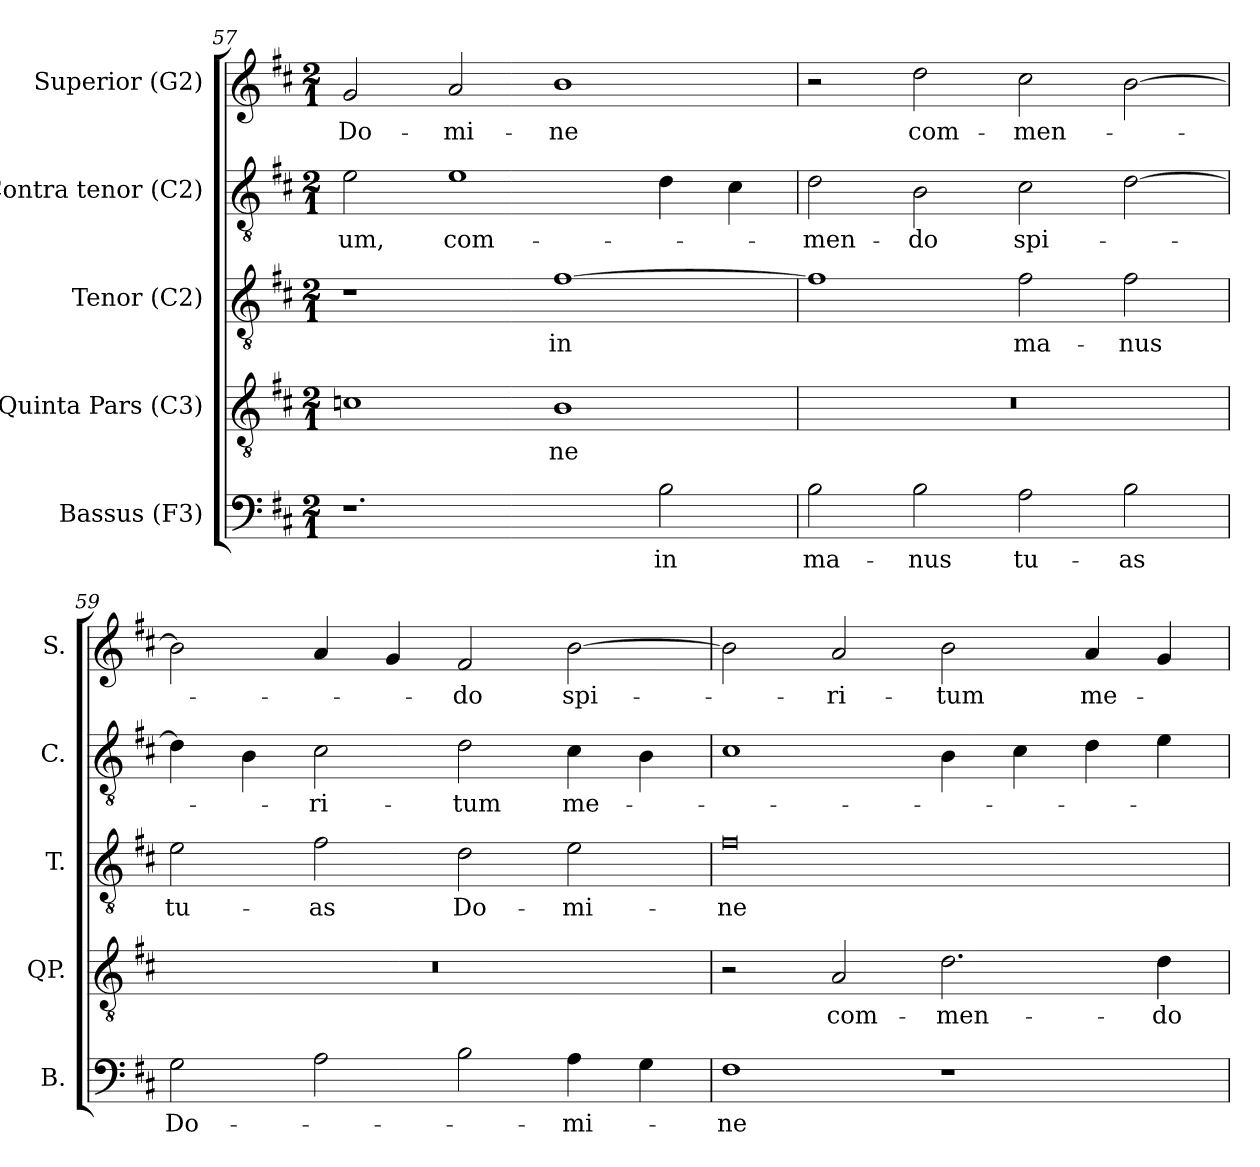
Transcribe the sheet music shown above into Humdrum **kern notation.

**kern	**text	**kern	**text	**kern	**text	**kern	**text	**kern	**text
*part5	*part5	*part4	*part4	*part3	*part3	*part2	*part2	*part1	*part1
*staff5	*staff5	*staff4	*staff4	*staff3	*staff3	*staff2	*staff2	*staff1	*staff1
*I"Bassus (F3)	*	*I"Quinta Pars (C3)	*	*I"Tenor (C2)	*	*I"Contra tenor (C2)	*	*I"Superior (G2)	*
*I'B.	*	*I'QP.	*	*I'T.	*	*I'C.	*	*I'S.	*
!!LO:LB:g=z
*clefF4	*	*clefGv2	*	*clefGv2	*	*clefGv2	*	*clefG2	*
*	*	*ITrd7c12	*	*ITrd7c12	*	*ITrd7c12	*	*	*
*k[f#c#]	*	*k[f#c#]	*	*k[f#c#]	*	*k[f#c#]	*	*k[f#c#]	*
*D:	*	*D:	*	*D:	*	*D:	*	*D:	*
*M2/1	*	*M2/1	*	*M2/1	*	*M2/1	*	*M2/1	*
=57	=57	=57	=57	=57	=57	=57	=57	=57	=57
!	!	!	!	!	!	!	!LO:LY:b:color=#000000	!	!
!	!	!	!	!	!	!	!	!	!LO:LY:b:color=#000000
1.r	.	1Cni	.	1r	.	2Ei\	-um,	2gi/	Do-
!	!	!	!	!	!	!	!LO:LY:b:color=#000000	!	!
!	!	!	!	!	!	!	!	!	!LO:LY:b:color=#000000
.	.	.	.	.	.	1Ei	com-	2ai/	-mi-
!	!	!	!LO:LY:b:color=#000000	!	!	!	!	!	!
!	!	!	!	!	!LO:LY:b:color=#000000	!	!	!	!
!	!	!	!	!	!	!	!	!	!LO:LY:b:color=#000000
.	.	1BBi	-ne	[1F#i	in	.	.	1bi	-ne
!	!LO:LY:b:color=#000000	!	!	!	!	!	!	!	!
2Bi\	in	.	.	.	.	4Di\	.	.	.
.	.	.	.	.	.	4C#i\	.	.	.
=58	=58	=58	=58	=58	=58	=58	=58	=58	=58
!	!LO:LY:b:color=#000000	!LO:N:vis=1	!	!	!	!	!	!	!
!	!	!	!	!	!	!	!LO:LY:b:color=#000000	!	!
2Bi\	ma-	0r	.	1F#i]	.	2Di\	-men-	2r	.
!	!LO:LY:b:color=#000000	!	!	!	!	!	!	!	!
!	!	!	!	!	!	!	!LO:LY:b:color=#000000	!	!
!	!	!	!	!	!	!	!	!	!LO:LY:b:color=#000000
2Bi\	-nus	.	.	.	.	2BBi\	-do	2ddi\	com-
!	!LO:LY:b:color=#000000	!	!	!	!	!	!	!	!
!	!	!	!	!	!LO:LY:b:color=#000000	!	!	!	!
!	!	!	!	!	!	!	!LO:LY:b:color=#000000	!	!
!	!	!	!	!	!	!	!	!	!LO:LY:b:color=#000000
2Ai\	tu-	.	.	2F#i\	ma-	2C#i\	spi-	2cc#i\	-men-
!	!LO:LY:b:color=#000000	!	!	!	!	!	!	!	!
!	!	!	!	!	!LO:LY:b:color=#000000	!	!	!	!
2Bi\	-as	.	.	2F#i\	-nus	[2Di\	.	[2bi\	.
=59	=59	=59	=59	=59	=59	=59	=59	=59	=59
!	!LO:LY:b:color=#000000	!LO:N:vis=1	!	!	!	!	!	!	!
!	!	!	!	!	!LO:LY:b:color=#000000	!	!	!	!
2Gi\	Do-	0r	.	2Ei\	tu-	4Di\]	.	2bi\]	.
.	.	.	.	.	.	4BBi\	.	.	.
!	!	!	!	!	!LO:LY:b:color=#000000	!	!	!	!
!	!	!	!	!	!	!	!LO:LY:b:color=#000000	!	!
2Ai\	.	.	.	2F#i\	-as	2C#i\	-ri-	4ai/	.
.	.	.	.	.	.	.	.	4gi/	.
!	!	!	!	!	!LO:LY:b:color=#000000	!	!	!	!
!	!	!	!	!	!	!	!LO:LY:b:color=#000000	!	!
!	!	!	!	!	!	!	!	!	!LO:LY:b:color=#000000
2Bi\	.	.	.	2Di\	Do-	2Di\	-tum	2f#i/	-do
!	!LO:LY:b:color=#000000	!	!	!	!	!	!	!	!
!	!	!	!	!	!LO:LY:b:color=#000000	!	!	!	!
!	!	!	!	!	!	!	!LO:LY:b:color=#000000	!	!
!	!	!	!	!	!	!	!	!	!LO:LY:b:color=#000000
4Ai\	-mi-	.	.	2Ei\	-mi-	4C#i\	me-	[2bi\	spi-
4Gi\	.	.	.	.	.	4BBi\	.	.	.
=60	=60	=60	=60	=60	=60	=60	=60	=60	=60
!	!LO:LY:b:color=#000000	!	!	!	!	!	!	!	!
!	!	!	!	!	!LO:LY:b:color=#000000	!	!	!	!
1F#i	-ne	2r	.	0F#i	-ne	1C#i	.	2bi\]	.
!	!	!	!LO:LY:b:color=#000000	!	!	!	!	!	!
!	!	!	!	!	!	!	!	!	!LO:LY:b:color=#000000
.	.	2AAi/	com-	.	.	.	.	2ai/	-ri-
!	!	!	!LO:LY:b:color=#000000	!	!	!	!	!	!
!	!	!	!	!	!	!	!	!	!LO:LY:b:color=#000000
1r	.	2.Di\	-men-	.	.	4BBi\	.	2bi\	-tum
.	.	.	.	.	.	4C#i\	.	.	.
!	!	!	!	!	!	!	!	!	!LO:LY:b:color=#000000
.	.	.	.	.	.	4Di\	.	4ai/	me-
!	!	!	!LO:LY:b:color=#000000	!	!	!	!	!	!
.	.	4Di\	-do	.	.	4Ei\	.	4gi/	.
=	=	=	=	=	=	=	=	=	=
*-	*-	*-	*-	*-	*-	*-	*-	*-	*-
